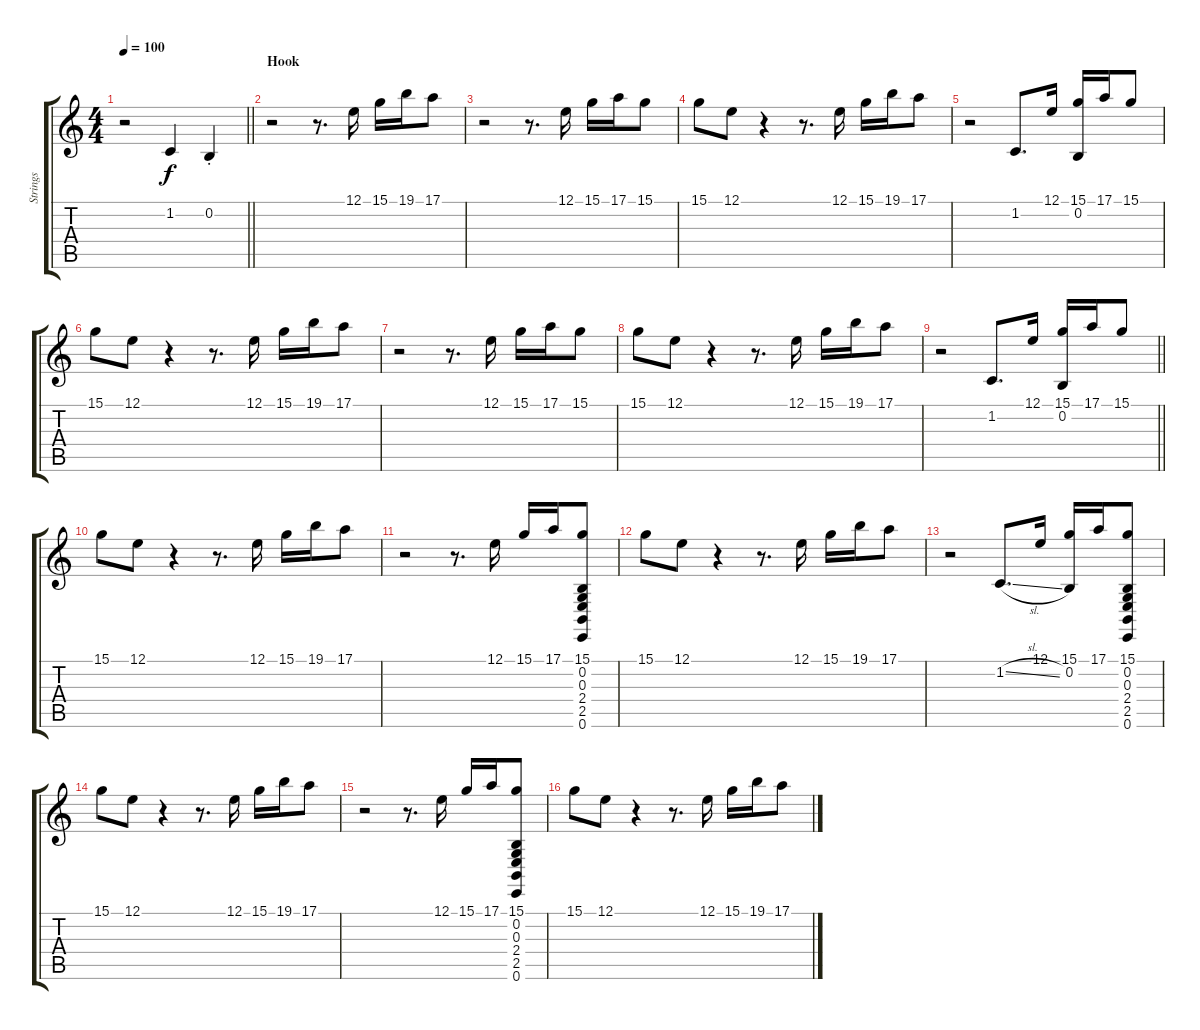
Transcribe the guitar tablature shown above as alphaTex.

\track ("Strings" "Strings") {instrument stringensemble1}
\staff {score tabs}
\tuning (E4 B3 G3 D3 A2 E2) {hide}
\ts (4 4)
\tempo 100
\clef g2
\barLineRight lightlight
\ks c
r.2{dy f} 1.2.4 0.2{st}.4 |
\section ("" "Hook")
r.2 r.8{d} 12.1.16 15.1.16 19.1.16 17.1.8 |
r.2 r.8{d} 12.1.16 15.1.16 17.1.16 15.1.8 |
15.1.8 12.1.8 r.4 r.8{d} 12.1.16 15.1.16 19.1.16 17.1.8 |
r.2 1.2.8{d} 12.1.16 (15.1 0.2).16 17.1.16 15.1.8 |
15.1.8 12.1.8 r.4 r.8{d} 12.1.16 15.1.16 19.1.16 17.1.8 |
r.2 r.8{d} 12.1.16 15.1.16 17.1.16 15.1.8 |
15.1.8 12.1.8 r.4 r.8{d} 12.1.16 15.1.16 19.1.16 17.1.8 |
\barLineRight lightlight
r.2 1.2.8{d} 12.1.16 (15.1 0.2).16 17.1.16 15.1.8 |
15.1.8 12.1.8 r.4 r.8{d} 12.1.16 15.1.16 19.1.16 17.1.8 |
r.2 r.8{d} 12.1.16 15.1.16 17.1.16 (15.1 0.2 0.3 2.4 2.5 0.6).8 |
15.1.8 12.1.8 r.4 r.8{d} 12.1.16 15.1.16 19.1.16 17.1.8 |
r.2 1.2{sl}.8{d} 12.1.16 (15.1 0.2).16 17.1.16 (15.1 0.2 0.3 2.4 2.5 0.6).8 |
15.1.8 12.1.8 r.4 r.8{d} 12.1.16 15.1.16 19.1.16 17.1.8 |
r.2 r.8{d} 12.1.16 15.1.16 17.1.16 (15.1 0.2 0.3 2.4 2.5 0.6).8 |
15.1.8 12.1.8 r.4 r.8{d} 12.1.16 15.1.16 19.1.16 17.1.8
